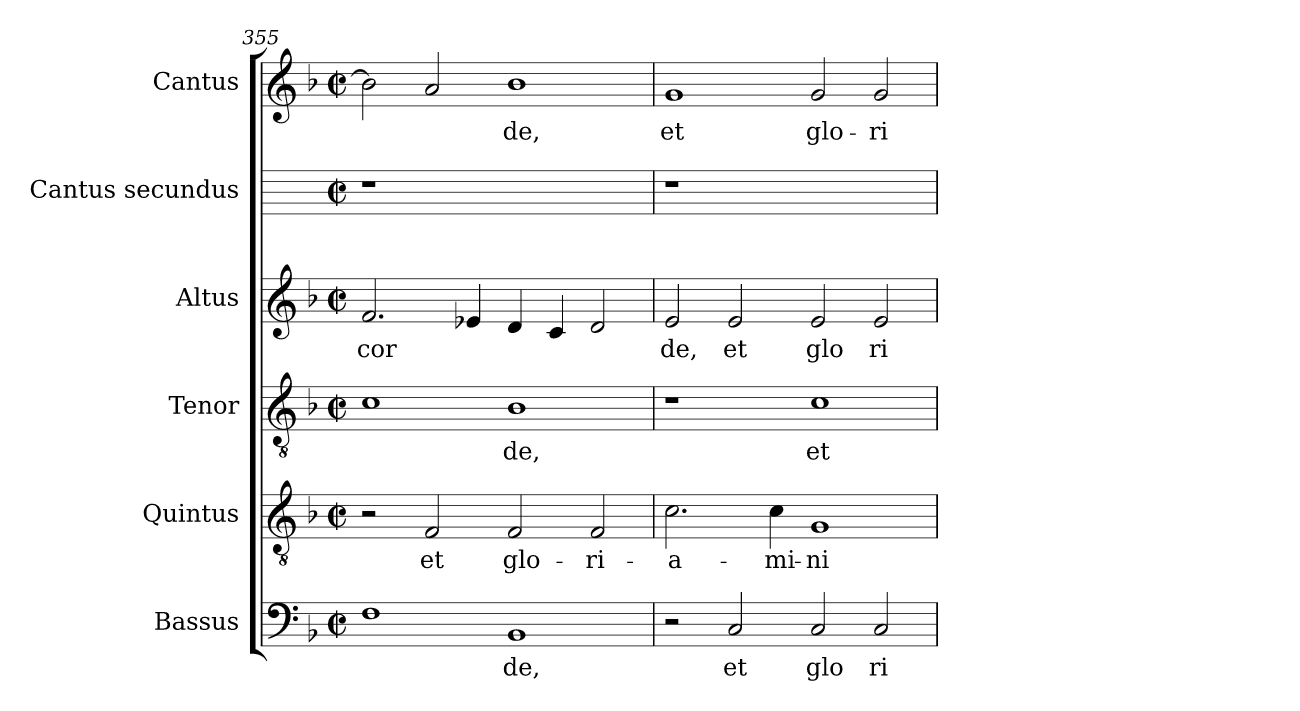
**kern	**text	**kern	**text	**kern	**text	**kern	**text	**kern	**kern	**text
*part6	*part6	*part5	*part5	*part4	*part4	*part3	*part3	*part2	*part1	*part1
*staff6	*staff6	*staff5	*staff5	*staff4	*staff4	*staff3	*staff3	*staff2	*staff1	*staff1
*I"Bassus	*	*I"Quintus	*	*I"Tenor	*	*I"Altus	*	*I"Cantus  secundus	*I"Cantus	*
*I'B	*	*I'Q	*	*I'T	*	*I'A	*	*	*I'C	*
*clefF4	*	*clefGv2	*	*clefGv2	*	*clefG2	*	*	*clefG2	*
*k[b-]	*	*k[b-]	*	*k[b-]	*	*k[b-]	*	*k[]	*k[b-]	*
*F:	*	*F:	*	*F:	*	*F:	*	*C:	*F:	*
*M2/2	*	*M2/2	*	*M2/2	*	*M2/2	*	*M2/2	*M2/2	*
*met(c|)	*	*met(c|)	*	*met(c|)	*	*met(c|)	*	*met(c|)	*met(c|)	*
=355	=355	=355	=355	=355	=355	=355	=355	=355	=355	=355
!	!LO:LY:b:cj	!	!	!	!LO:LY:b:cj	!	!LO:LY:b:cj	!	!	!LO:LY:b:cj
1F	.	2r	.	1c	.	2.f/	cor	1r	2b-\]	--
!	!	!	!LO:LY:b:cj	!	!	!	!	!	!	!LO:LY:b:cj
.	.	2F/	et	.	.	.	.	.	2a/	--
!	!	!	!	!	!	!	!LO:LY:b:cj	!	!	!
.	.	.	.	.	.	4e-/	.	.	.	.
!	!LO:LY:b:cj	!	!LO:LY:b:cj	!	!LO:LY:b:cj	!	!LO:LY:b:cj	!	!	!LO:LY:b:cj
1BB-	de,	2F/	glo-	1B-	de,	4d/	.	1ryy	1b-	-de,
!	!	!	!	!	!	!	!LO:LY:b:cj	!	!	!
.	.	.	.	.	.	4c/	.	.	.	.
!	!	!	!LO:LY:b:cj	!	!	!	!LO:LY:b:cj	!	!	!
.	.	2F/	-ri-	.	.	2d/	.	.	.	.
!!LO:LB:g=z
=356	=356	=356	=356	=356	=356	=356	=356	=356	=356	=356
!	!	!	!LO:LY:b:cj	!	!	!	!LO:LY:b:cj	!	!	!LO:LY:b:cj
2r	.	2.c\	-a-	1r	.	2e/	de,	1r	1g	et
!	!LO:LY:b:cj	!	!	!	!	!	!LO:LY:b:cj	!	!	!
2C/	et	.	.	.	.	2e/	et	.	.	.
!	!	!	!LO:LY:b:cj	!	!	!	!	!	!	!
.	.	4c\	-mi-	.	.	.	.	.	.	.
!	!LO:LY:b:cj	!	!LO:LY:b:cj	!	!LO:LY:b:cj	!	!LO:LY:b:cj	!	!	!LO:LY:b:cj
2C/	glo	1G	-ni	1c	et	2e/	glo	1ryy	2g/	glo-
!	!LO:LY:b:cj	!	!	!	!	!	!LO:LY:b:cj	!	!	!LO:LY:b:cj
2C/	ri	.	.	.	.	2e/	ri	.	2g/	-ri-
=	=	=	=	=	=	=	=	=	=	=
*-	*-	*-	*-	*-	*-	*-	*-	*-	*-	*-
